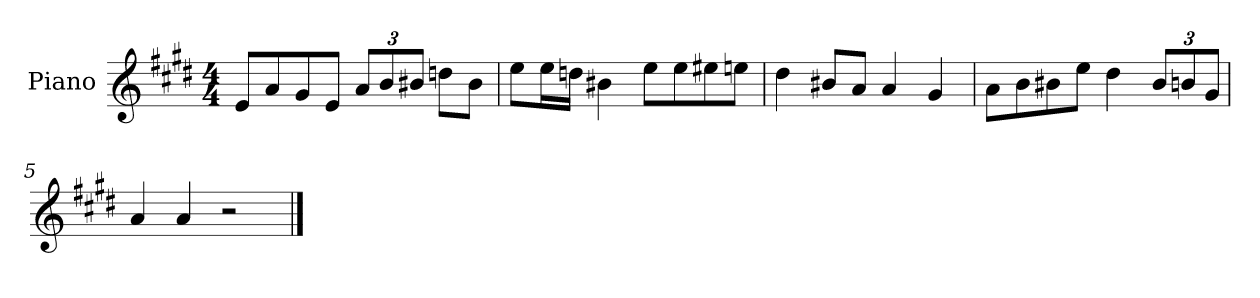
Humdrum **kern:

**kern
*part1
*staff1
*I"Piano
*I'P-no
*clefG2
*k[f#c#g#d#]
*M4/4
*MM90
=1
8e/L
8a/
8g#/
8e/J
*Xbrackettup
12a/L
12b/
12b#X/J
8ddn\L
8b#\J
=2
8ee\L
16ee\L
16ddn\JJ
4b#X\
8ee\L
8ee\
8ee#X\
8een\J
=3
4dd#\
8b#X/L
8a/J
4a/
4g#/
=4
8a\L
8b\
8b#X\
8ee\J
4dd#\
12b#/L
12bn/
12g#/J
!!LO:LB:g=z
=5
4a/
4a/
2r
==
*-
